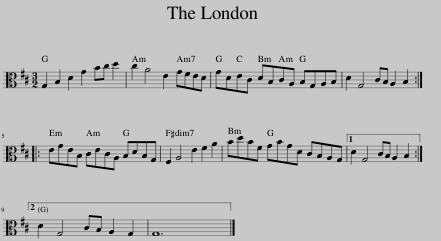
X:1
L:1/8
M:3/2
I:linebreak $
K:D
V:1 alto
V:1
 G,2 B,2 D2 G2 Bc d2 | c2 A4 E2 GFED | GDEC DB,CA, B,G,A,B, | D2 G,4 CB, A,2 B,2 ::$ EGEB, CECA, B,DB,G, | %5
 F,2 A,4 E2 F2 A2 | BdBF GBGD CB,A,G, |1 D2 G,4 CB, A,2 B,2 :|2$ D2 G,4 CB, A,2 G,2 | G,12 |] %10
